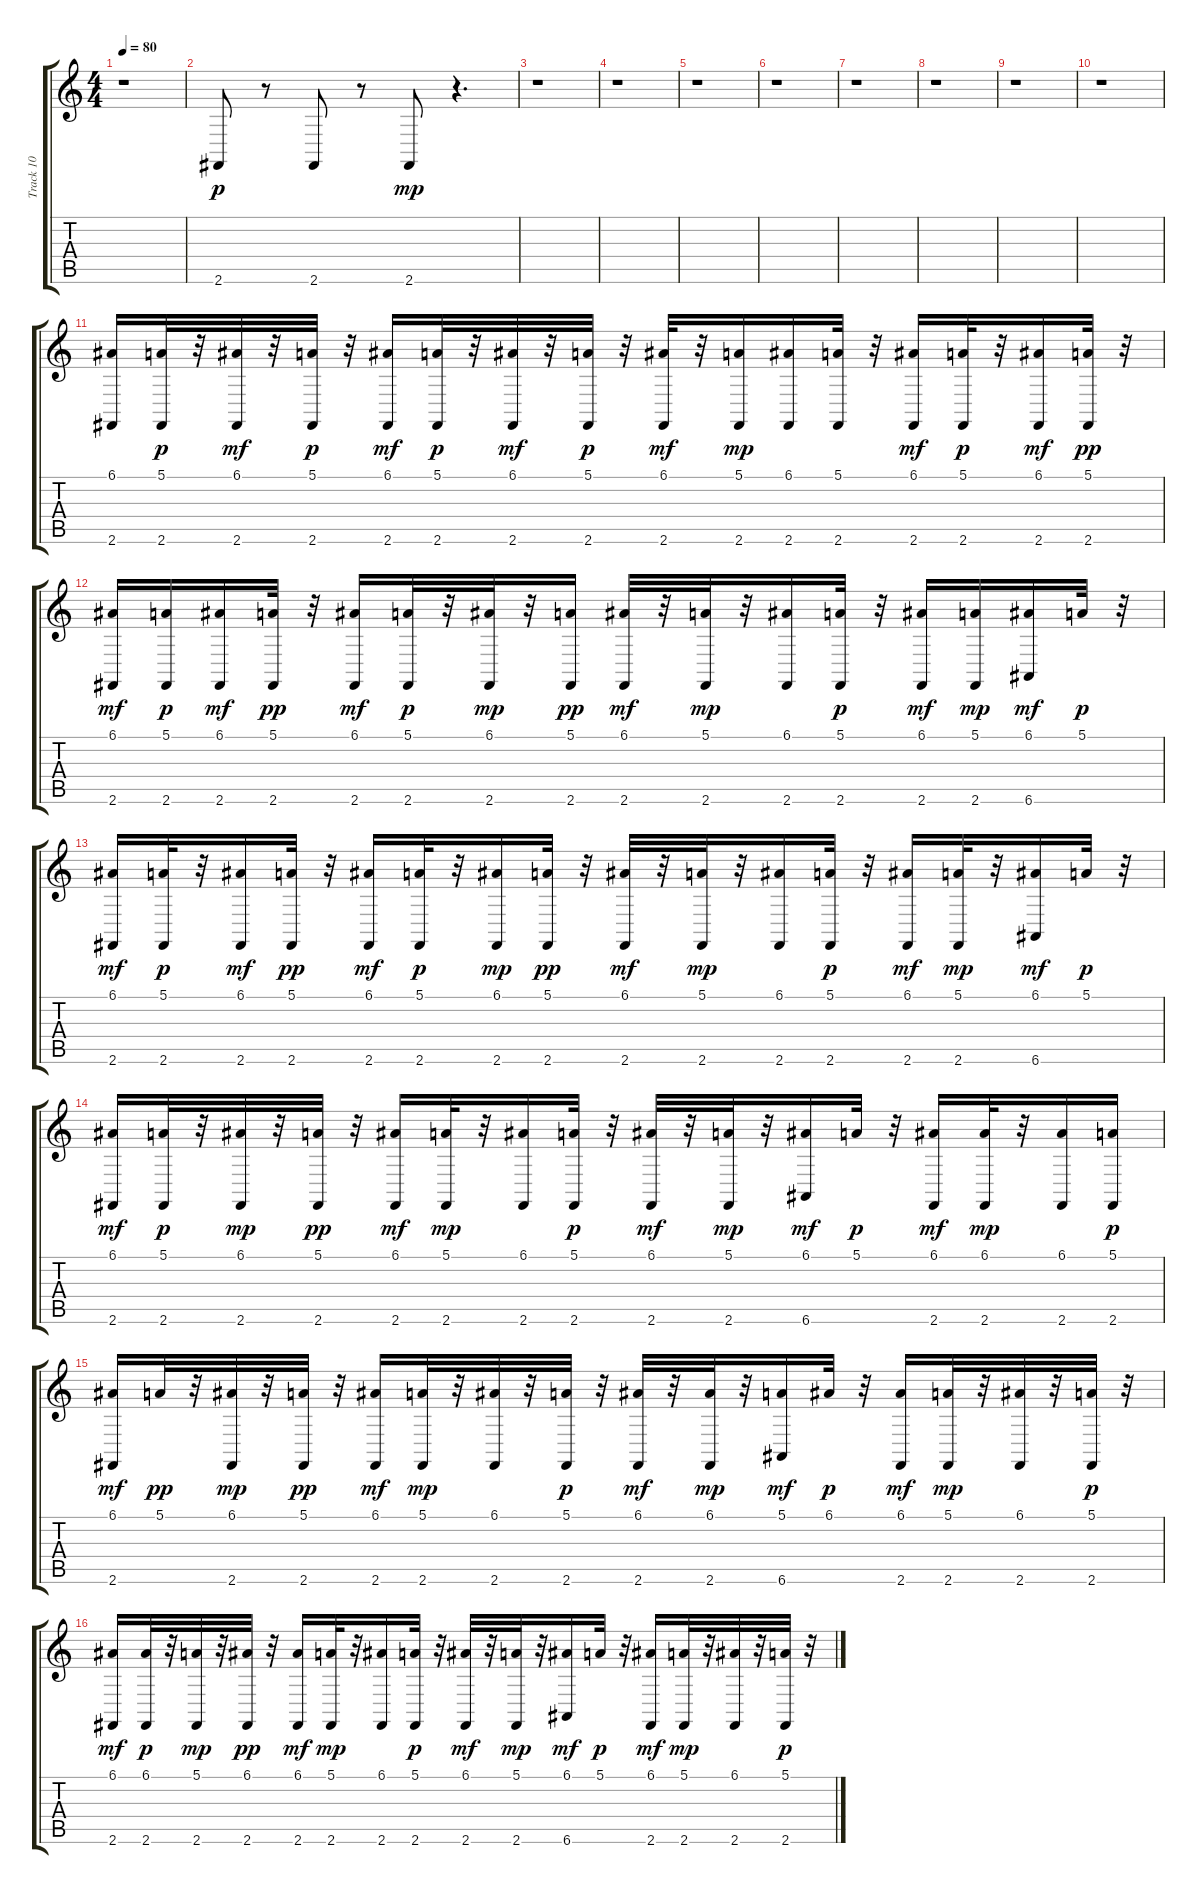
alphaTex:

\track ("Track 10" "Track 10") {instrument acousticgrandpiano}
\staff {score tabs}
\tuning (E4 B3 G3 D3 A2 E2) {hide}
\ts (4 4)
\tempo 80
\clef g2
\ks c
r.1{dy p instrument acousticgrandpiano} |
2.6.8 r.8 2.6.8 r.8 2.6.8{dy mp} r.4{d} |
r.1 |
r.1 |
r.1 |
r.1 |
r.1 |
r.1 |
r.1 |
r.1 |
(6.1 2.6).16 (5.1 2.6).32{dy p} r.32 (6.1 2.6).32{dy mf} r.32 (5.1 2.6).32{dy p} r.32 (6.1 2.6).16{dy mf} (5.1 2.6).32{dy p} r.32 (6.1 2.6).32{dy mf} r.32 (5.1 2.6).32{dy p} r.32 (6.1 2.6).32{dy mf} r.32 (5.1 2.6).16{dy mp} (6.1 2.6).16 (5.1 2.6).32 r.32 (6.1 2.6).16{dy mf} (5.1 2.6).32{dy p} r.32 (6.1 2.6).16{dy mf} (5.1 2.6).32{dy pp} r.32 |
(6.1 2.6).16{dy mf} (5.1 2.6).16{dy p} (6.1 2.6).16{dy mf} (5.1 2.6).32{dy pp} r.32 (6.1 2.6).16{dy mf} (5.1 2.6).32{dy p} r.32 (6.1 2.6).32{dy mp} r.32 (5.1 2.6).16{dy pp} (6.1 2.6).32{dy mf} r.32 (5.1 2.6).32{dy mp} r.32 (6.1 2.6).16 (5.1 2.6).32{dy p} r.32 (6.1 2.6).16{dy mf} (5.1 2.6).16{dy mp} (6.1 6.6).16{dy mf} 5.1.32{dy p} r.32 |
(6.1 2.6).16{dy mf} (5.1 2.6).32{dy p} r.32 (6.1 2.6).16{dy mf} (5.1 2.6).32{dy pp} r.32 (6.1 2.6).16{dy mf} (5.1 2.6).32{dy p} r.32 (6.1 2.6).16{dy mp} (5.1 2.6).32{dy pp} r.32 (6.1 2.6).32{dy mf} r.32 (5.1 2.6).32{dy mp} r.32 (6.1 2.6).16 (5.1 2.6).32{dy p} r.32 (6.1 2.6).16{dy mf} (5.1 2.6).32{dy mp} r.32 (6.1 6.6).16{dy mf} 5.1.32{dy p} r.32 |
(6.1 2.6).16{dy mf} (5.1 2.6).32{dy p} r.32 (6.1 2.6).32{dy mp} r.32 (5.1 2.6).32{dy pp} r.32 (6.1 2.6).16{dy mf} (5.1 2.6).32{dy mp} r.32 (6.1 2.6).16 (5.1 2.6).32{dy p} r.32 (6.1 2.6).32{dy mf} r.32 (5.1 2.6).32{dy mp} r.32 (6.1 6.6).16{dy mf} 5.1.32{dy p} r.32 (6.1 2.6).16{dy mf} (6.1 2.6).32{dy mp} r.32 (6.1 2.6).16 (5.1 2.6).16{dy p} |
(6.1 2.6).16{dy mf} 5.1.32{dy pp} r.32 (6.1 2.6).32{dy mp} r.32 (5.1 2.6).32{dy pp} r.32 (6.1 2.6).16{dy mf} (5.1 2.6).32{dy mp} r.32 (6.1 2.6).32 r.32 (5.1 2.6).32{dy p} r.32 (6.1 2.6).32{dy mf} r.32 (6.1 2.6).32{dy mp} r.32 (5.1 6.6).16{dy mf} 6.1.32{dy p} r.32 (6.1 2.6).16{dy mf} (5.1 2.6).32{dy mp} r.32 (6.1 2.6).32 r.32 (5.1 2.6).32{dy p} r.32 |
(6.1 2.6).16{dy mf} (6.1 2.6).32{dy p} r.32 (5.1 2.6).32{dy mp} r.32 (6.1 2.6).32{dy pp} r.32 (6.1 2.6).16{dy mf} (5.1 2.6).32{dy mp} r.32 (6.1 2.6).16 (5.1 2.6).32{dy p} r.32 (6.1 2.6).32{dy mf} r.32 (5.1 2.6).32{dy mp} r.32 (6.1 6.6).16{dy mf} 5.1.32{dy p} r.32 (6.1 2.6).16{dy mf} (5.1 2.6).32{dy mp} r.32 (6.1 2.6).32 r.32 (5.1 2.6).32{dy p} r.32
